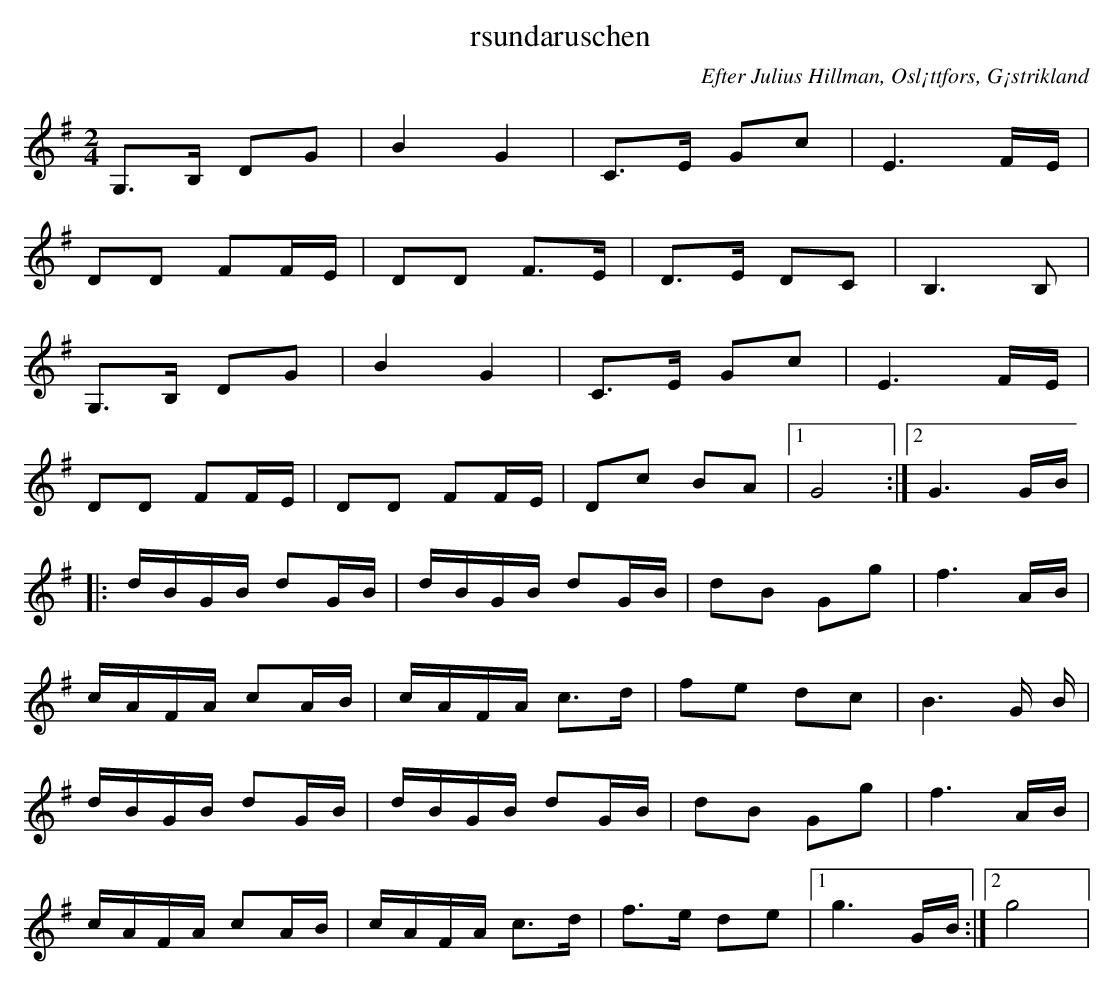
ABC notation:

X:1
T: rsundaruschen
O:Efter Julius Hillman, Osl¡ttfors, G¡strikland
M: 2/4 % time signature
L: 1/4 % default length
%%staves S1
V: S1 clef=treble
K: G % key signature
G,3/4B,// D/G/ | B G | C3/4E// G/c/ | E3/2 F//E// |
D/D/ F/F//E// | D/D/ F3/4E// | D3/4E// D/C/ | B,3/2 B,/ |
G,3/4B,// D/G/ | B G | C3/4E// G/c/ | E3/2 F//E// |
D/D/ F/F//E// | D/D/ F/F//E// | D/c/ B/A/ |1 G2 :|2G3/2 G//B// |
|: d//B//G//B// d/G//B// | d//B//G//B// d/G//B// | d/B/ G/g/ |f3/2 A//B// |
 c//A//F//A// c/A//B// | c//A//F//A// c3/4d// | f/e/ d/c/ |B3/2 G// B// |
 d//B//G//B// d/G//B// | d//B//G//B// d/G//B// | d/B/ G/g/ |f3/2 A//B// |
 c//A//F//A// c/A//B// | c//A//F//A// c3/4d// | f3/4e// d/e/ |1 g3/2 G//B// :|2 g2 |
